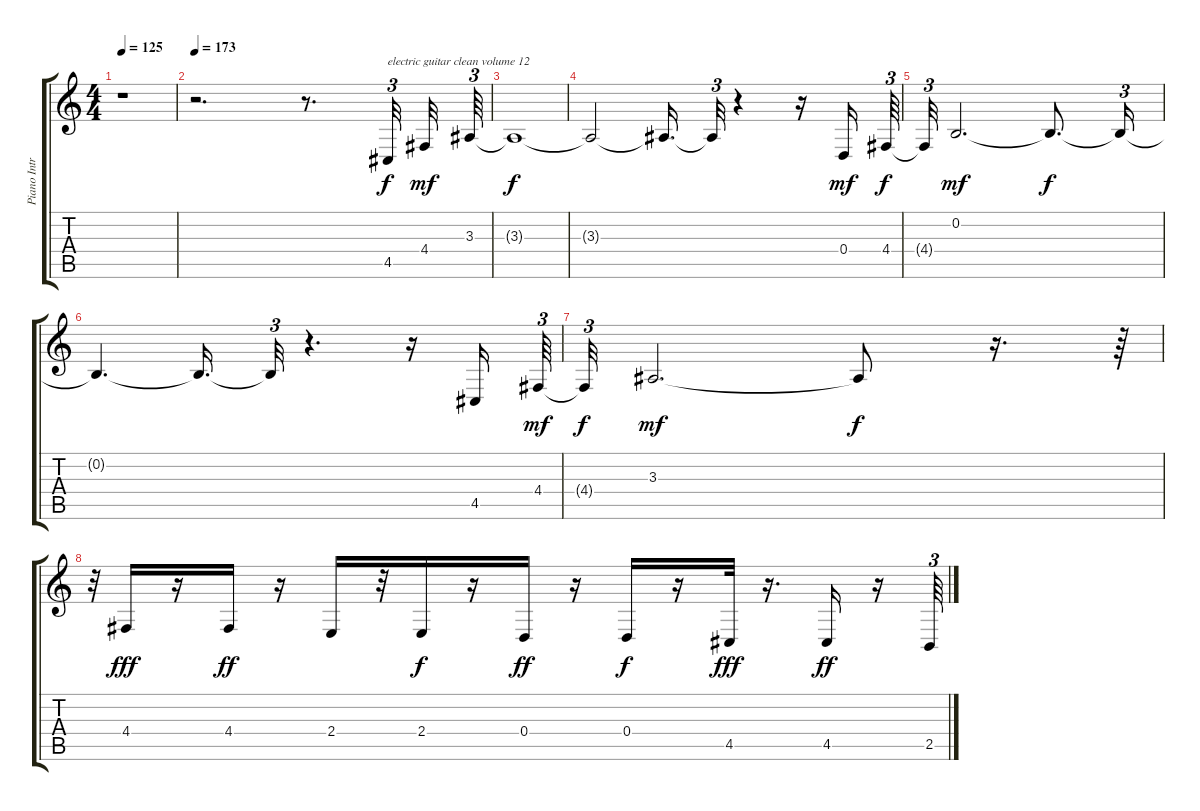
\track ("Piano Intro and Clean Guitar" "Piano Intr") {instrument acousticgrandpiano}
\staff {score tabs}
\tuning (E4 B3 G3 D3 A2 E2) {hide}
\ts (4 4)
\tempo 125
\clef g2
\ks c
r.1{dy f} |
\tempo 173
r.2{d} r.8{d} 4.5.32{tu (3 2) txt "electric guitar clean volume 12" volume 12 instrument electricguitarclean beam splitsecondary} 4.4.32{dy mf} 3.3.64{tu (3 2)} |
3.3{t}.1{dy f} |
3.3{t}.2 3.3{t}.16{d} 3.3{t}.32{tu (3 2)} r.4 r.16 0.4.16{dy mf} 4.4.64{tu (3 2) dy f} |
4.4{t}.32{tu (3 2)} 0.2.2{d dy mf} 0.2{t}.8{d dy f} 0.2{t}.16{tu (3 2)} |
0.2{t}.4{d} 0.2{t}.16{d} 0.2{t}.32{tu (3 2)} r.4{d} r.16 4.5.16 4.4.64{tu (3 2) dy mf} |
4.4{t}.32{tu (3 2) dy f} 3.3.2{d dy mf} 3.3{t}.8{dy f} r.16{d} r.64{tu (3 2)} |
r.32{tu (3 2)} 4.4.16{dy fff} r.16 4.4.16{dy ff} r.16 2.4.16 r.32 2.4.16{dy f} r.16 0.4.16{dy ff} r.16 0.4.16{dy f} r.16 4.5.32{dy fff} r.16{d} 4.5.16{dy ff} r.16 2.5.64{tu (3 2)}
